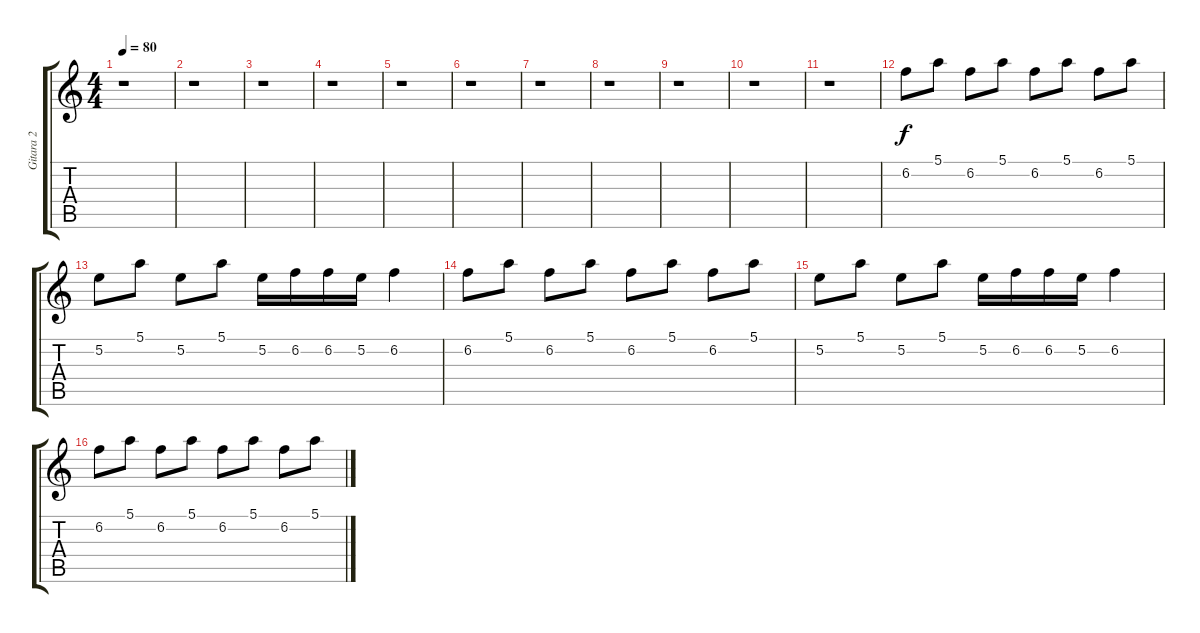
\track ("Gitara 2" "Gitara 2") {instrument overdrivenguitar}
\staff {score tabs}
\tuning (E4 B3 G3 D3 A2 E2) {hide}
\ts (4 4)
\tempo 80
\clef g2
\ks c
r.1{dy f} |
r.1 |
r.1 |
r.1 |
r.1 |
r.1 |
r.1 |
r.1 |
r.1 |
r.1 |
r.1 |
6.2.8 5.1.8 6.2.8 5.1.8 6.2.8 5.1.8 6.2.8 5.1.8 |
5.2.8 5.1.8 5.2.8 5.1.8 5.2.16 6.2.16 6.2.16 5.2.16 6.2.4 |
6.2.8 5.1.8 6.2.8 5.1.8 6.2.8 5.1.8 6.2.8 5.1.8 |
5.2.8 5.1.8 5.2.8 5.1.8 5.2.16 6.2.16 6.2.16 5.2.16 6.2.4 |
6.2.8 5.1.8 6.2.8 5.1.8 6.2.8 5.1.8 6.2.8 5.1.8
